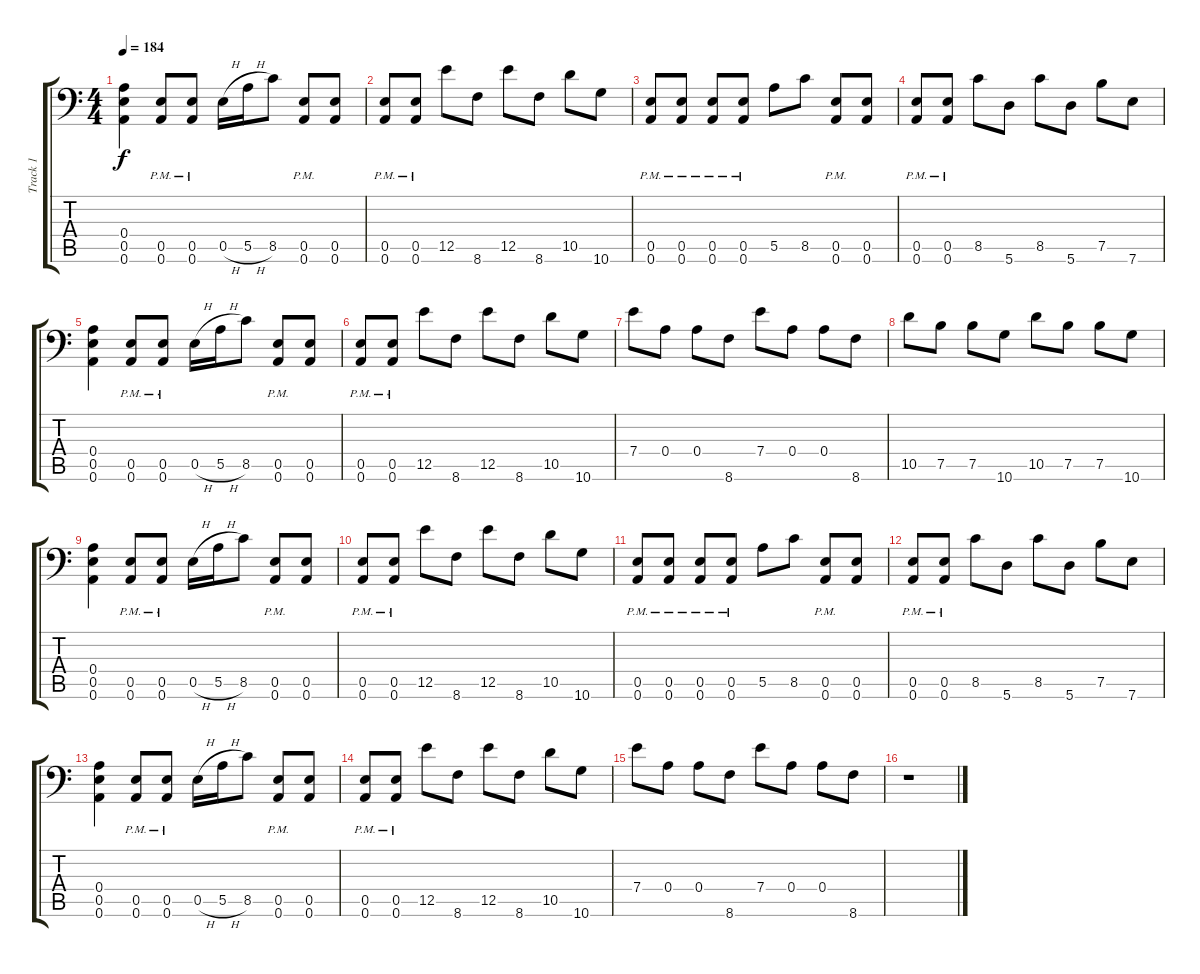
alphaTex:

\track ("Track 1" "Track 1") {instrument distortionguitar}
\staff {score tabs}
\tuning (B3 Gb3 D3 A2 E2 A1) {hide}
\ts (4 4)
\tempo 184
\clef f4
\ks c
(0.4 0.5 0.6).4{dy f} (0.5{pm} 0.6{pm}).8 (0.5{pm} 0.6{pm}).8 0.5{h}.16 5.5{h}.16 8.5.8 (0.5{pm} 0.6{pm}).8 (0.5 0.6).8 |
(0.5{pm} 0.6{pm}).8 (0.5{pm} 0.6{pm}).8 12.5.8 8.6.8 12.5.8 8.6.8 10.5.8 10.6.8 |
(0.5{pm} 0.6{pm}).8 (0.5{pm} 0.6{pm}).8 (0.5{pm} 0.6{pm}).8 (0.5{pm} 0.6{pm}).8 5.5.8 8.5.8 (0.5{pm} 0.6{pm}).8 (0.5 0.6).8 |
(0.5{pm} 0.6{pm}).8 (0.5{pm} 0.6{pm}).8 8.5.8 5.6.8 8.5.8 5.6.8 7.5.8 7.6.8 |
(0.4 0.5 0.6).4 (0.5{pm} 0.6{pm}).8 (0.5{pm} 0.6{pm}).8 0.5{h}.16 5.5{h}.16 8.5.8 (0.5{pm} 0.6{pm}).8 (0.5 0.6).8 |
(0.5{pm} 0.6{pm}).8 (0.5{pm} 0.6{pm}).8 12.5.8 8.6.8 12.5.8 8.6.8 10.5.8 10.6.8 |
7.4.8 0.4.8 0.4.8 8.6.8 7.4.8 0.4.8 0.4.8 8.6.8 |
10.5.8 7.5.8 7.5.8 10.6.8 10.5.8 7.5.8 7.5.8 10.6.8 |
(0.4 0.5 0.6).4 (0.5{pm} 0.6{pm}).8 (0.5{pm} 0.6{pm}).8 0.5{h}.16 5.5{h}.16 8.5.8 (0.5{pm} 0.6{pm}).8 (0.5 0.6).8 |
(0.5{pm} 0.6{pm}).8 (0.5{pm} 0.6{pm}).8 12.5.8 8.6.8 12.5.8 8.6.8 10.5.8 10.6.8 |
(0.5{pm} 0.6{pm}).8 (0.5{pm} 0.6{pm}).8 (0.5{pm} 0.6{pm}).8 (0.5{pm} 0.6{pm}).8 5.5.8 8.5.8 (0.5{pm} 0.6{pm}).8 (0.5 0.6).8 |
(0.5{pm} 0.6{pm}).8 (0.5{pm} 0.6{pm}).8 8.5.8 5.6.8 8.5.8 5.6.8 7.5.8 7.6.8 |
(0.4 0.5 0.6).4 (0.5{pm} 0.6{pm}).8 (0.5{pm} 0.6{pm}).8 0.5{h}.16 5.5{h}.16 8.5.8 (0.5{pm} 0.6{pm}).8 (0.5 0.6).8 |
(0.5{pm} 0.6{pm}).8 (0.5{pm} 0.6{pm}).8 12.5.8 8.6.8 12.5.8 8.6.8 10.5.8 10.6.8 |
7.4.8 0.4.8 0.4.8 8.6.8 7.4.8 0.4.8 0.4.8 8.6.8 |
r.1
